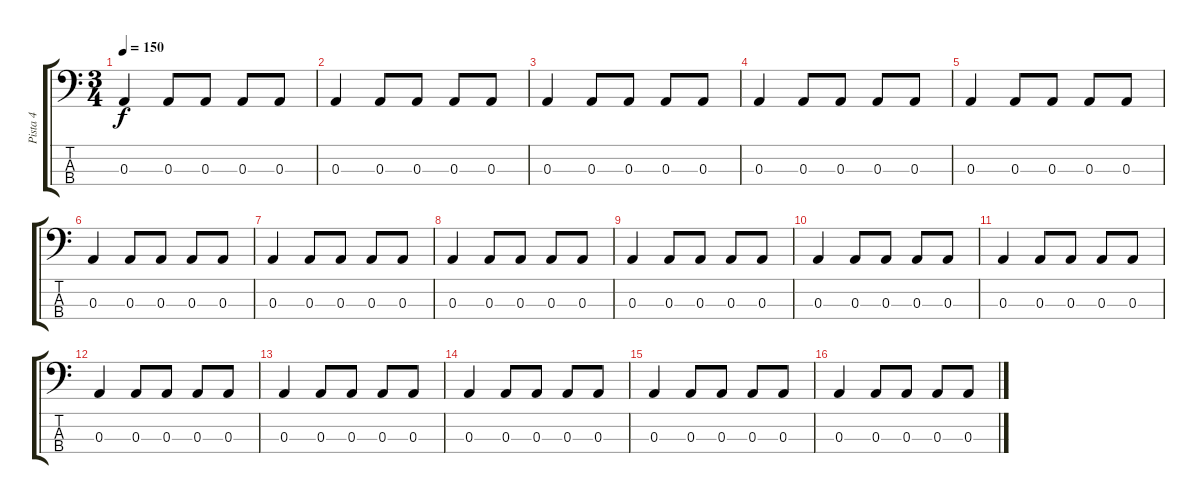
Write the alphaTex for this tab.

\track ("Pista 4" "Pista 4") {instrument electricbassfinger}
\staff {score tabs}
\tuning (G2 D2 A1 E1) {hide}
\ts (3 4)
\tempo 150
\clef f4
\ks c
0.3.4{dy f} 0.3.8 0.3.8 0.3.8 0.3.8 |
0.3.4 0.3.8 0.3.8 0.3.8 0.3.8 |
0.3.4 0.3.8 0.3.8 0.3.8 0.3.8 |
0.3.4 0.3.8 0.3.8 0.3.8 0.3.8 |
0.3.4 0.3.8 0.3.8 0.3.8 0.3.8 |
0.3.4 0.3.8 0.3.8 0.3.8 0.3.8 |
0.3.4 0.3.8 0.3.8 0.3.8 0.3.8 |
0.3.4 0.3.8 0.3.8 0.3.8 0.3.8 |
0.3.4 0.3.8 0.3.8 0.3.8 0.3.8 |
0.3.4 0.3.8 0.3.8 0.3.8 0.3.8 |
0.3.4 0.3.8 0.3.8 0.3.8 0.3.8 |
0.3.4 0.3.8 0.3.8 0.3.8 0.3.8 |
0.3.4 0.3.8 0.3.8 0.3.8 0.3.8 |
0.3.4 0.3.8 0.3.8 0.3.8 0.3.8 |
0.3.4 0.3.8 0.3.8 0.3.8 0.3.8 |
0.3.4 0.3.8 0.3.8 0.3.8 0.3.8
